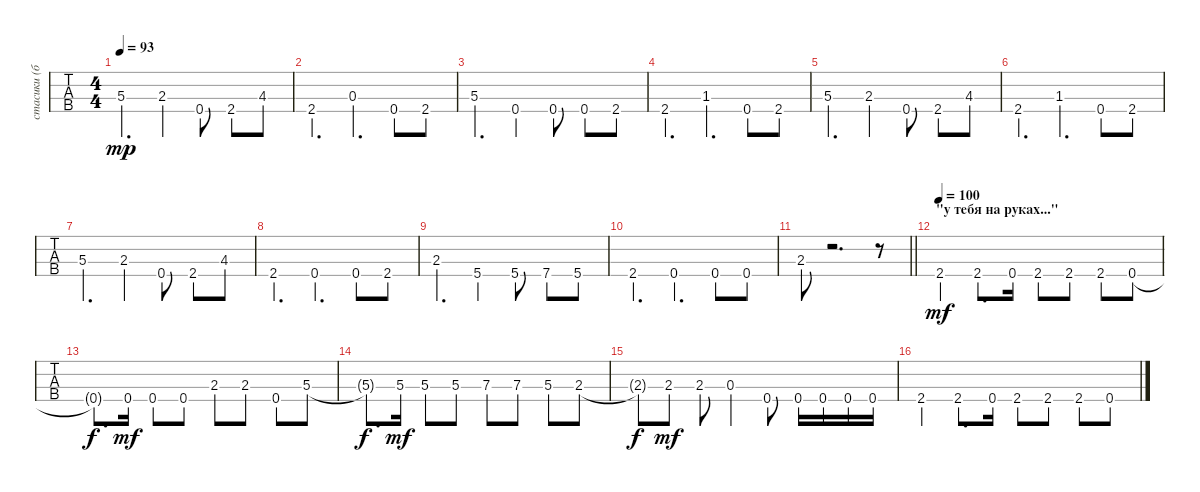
\track ("стасики (бас)" "стасики (б") {instrument electricbassfinger}
\staff {tabs}
\tuning (G2 D2 A1 E1) {hide}
\ts (4 4)
\tempo 93
\clef f4
\ks c
5.3.4{d dy mp} 2.3.4 0.4.8 2.4.8 4.3.8 |
2.4.4{d} 0.3.4{d} 0.4.8 2.4.8 |
5.3.4{d} 0.4{st}.4 0.4.8 0.4.8 2.4.8 |
2.4.4{d} 1.3.4{d} 0.4.8 2.4.8 |
5.3.4{d} 2.3.4 0.4.8 2.4.8 4.3.8 |
2.4.4{d} 1.3.4{d} 0.4.8 2.4.8 |
5.3.4{d} 2.3.4 0.4.8 2.4.8 4.3.8 |
2.4.4{d} 0.4.4{d} 0.4.8 2.4.8 |
2.3.4{d} 5.4{st}.4 5.4.8 7.4.8 5.4.8 |
2.4.4{d} 0.4.4{d} 0.4.8 0.4.8 |
\barLineRight lightlight
2.3.8 r.2{d} r.8 |
\section ("" "\"у тебя на руках...\"")
\tempo 100
2.4.4{dy mf} 2.4.8{d} 0.4.16 2.4.8 2.4.8 2.4.8 0.4.8 |
0.4{t}.8{d dy f} 0.4.16{dy mf} 0.4.8 0.4.8 2.3.8 2.3.8 0.4.8 5.3.8 |
5.3{t}.8{d dy f} 5.3.16{dy mf} 5.3.8 5.3.8 7.3.8 7.3.8 5.3.8 2.3.8 |
2.3{t}.8{dy f} 2.3.8{dy mf} 2.3.8 0.3{st}.4 0.4{st}.8 0.4.16 0.4.16 0.4.16 0.4.16 |
2.4.4 2.4.8{d} 0.4.16 2.4.8 2.4.8 2.4.8 0.4.8
